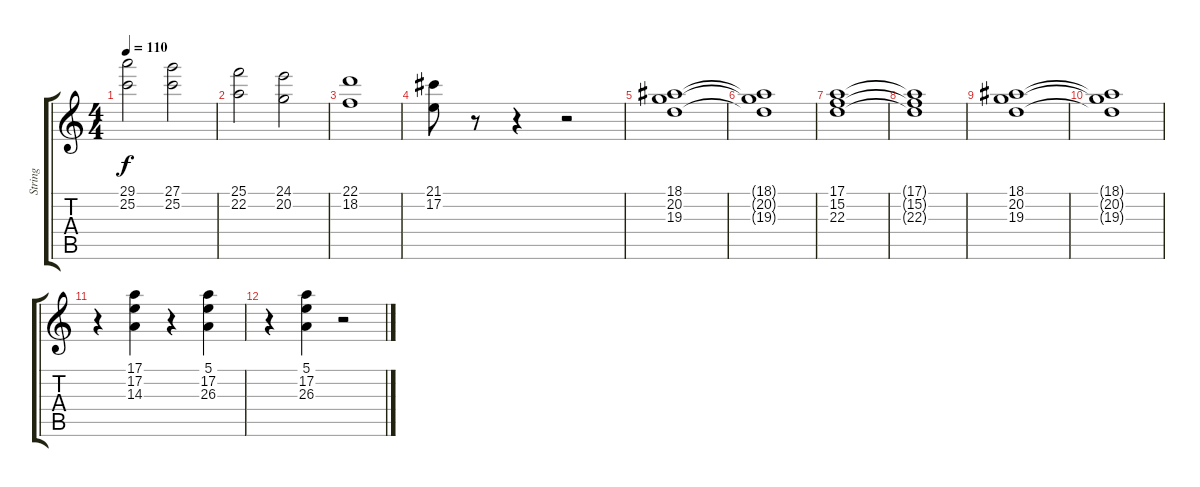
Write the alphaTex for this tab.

\track ("String" "String") {instrument stringensemble1}
\staff {score tabs}
\tuning (E4 B3 G3 D3 A2 E2) {hide}
\ts (4 4)
\tempo 110
\clef g2
\ks c
(29.1 25.2).2{dy f} (27.1 25.2).2 |
(25.1 22.2).2 (24.1 20.2).2 |
(22.1 18.2).1 |
(21.1 17.2).8 r.8 r.4 r.2 |
(18.1 20.2 19.3).1 |
(18.1{t} 20.2{t} 19.3{t}).1 |
(17.1 15.2 22.3).1 |
(17.1{t} 15.2{t} 22.3{t}).1 |
(18.1 20.2 19.3).1 |
(18.1{t} 20.2{t} 19.3{t}).1 |
r.4 (17.1 17.2 14.3).4 r.4 (5.1 17.2 26.3).4 |
r.4 (5.1 17.2 26.3).4 r.2
